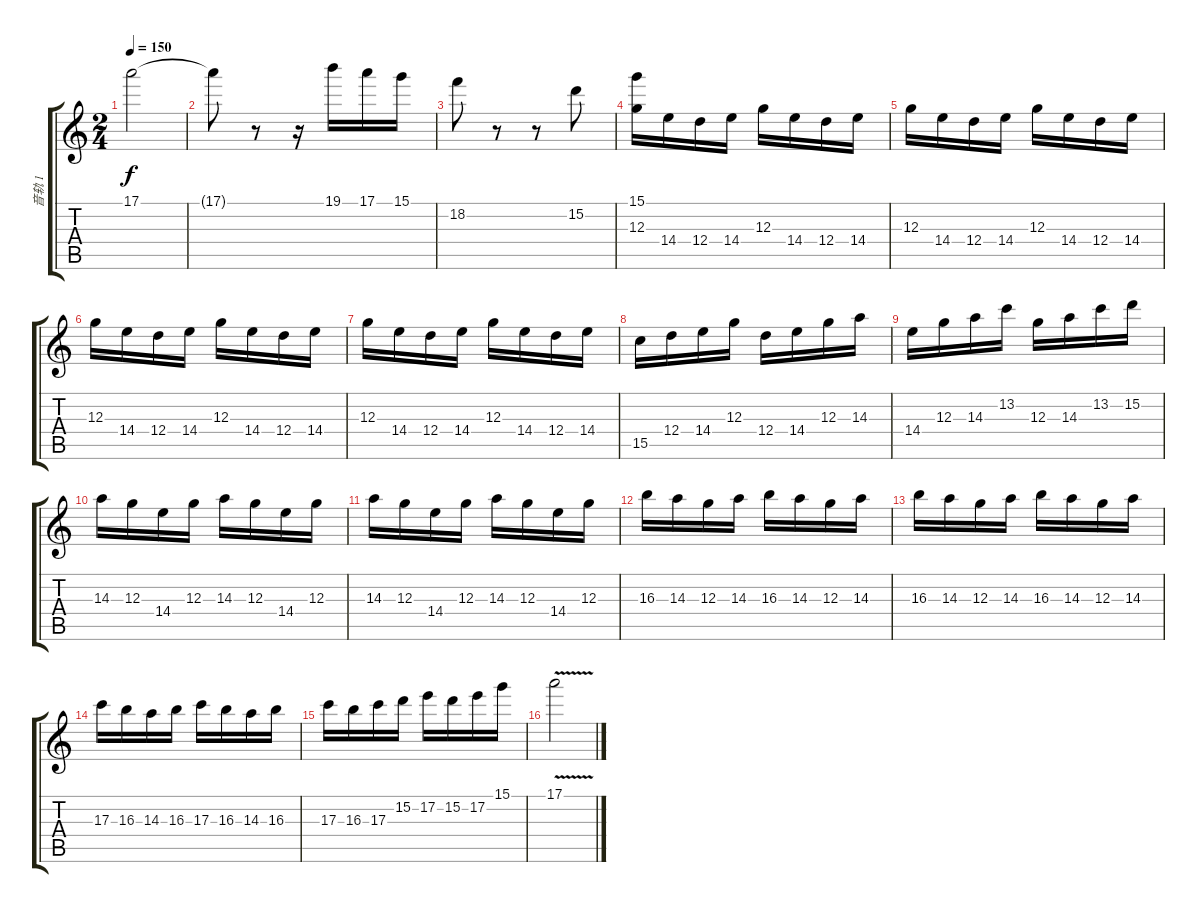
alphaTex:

\track ("音轨 1" "音轨 1") {instrument acousticguitarsteel}
\staff {score tabs}
\tuning (E4 B3 G3 D3 A2 E2) {hide}
\ts (2 4)
\tempo 150
\clef g2
\ks c
17.1{t}.2{dy f} |
17.1{t}.8 r.8 r.16 19.1.16 17.1.16 15.1.16 |
18.2.8 r.8 r.8 15.2.8 |
(15.1 12.3).16 14.4.16 12.4.16 14.4.16 12.3.16 14.4.16 12.4.16 14.4.16 |
12.3.16 14.4.16 12.4.16 14.4.16 12.3.16 14.4.16 12.4.16 14.4.16 |
12.3.16 14.4.16 12.4.16 14.4.16 12.3.16 14.4.16 12.4.16 14.4.16 |
12.3.16 14.4.16 12.4.16 14.4.16 12.3.16 14.4.16 12.4.16 14.4.16 |
15.5.16 12.4.16 14.4.16 12.3.16 12.4.16 14.4.16 12.3.16 14.3.16 |
14.4.16 12.3.16 14.3.16 13.2.16 12.3.16 14.3.16 13.2.16 15.2.16 |
14.3.16 12.3.16 14.4.16 12.3.16 14.3.16 12.3.16 14.4.16 12.3.16 |
14.3.16 12.3.16 14.4.16 12.3.16 14.3.16 12.3.16 14.4.16 12.3.16 |
16.3.16 14.3.16 12.3.16 14.3.16 16.3.16 14.3.16 12.3.16 14.3.16 |
16.3.16 14.3.16 12.3.16 14.3.16 16.3.16 14.3.16 12.3.16 14.3.16 |
17.3.16 16.3.16 14.3.16 16.3.16 17.3.16 16.3.16 14.3.16 16.3.16 |
17.3.16 16.3.16 17.3.16 15.2.16 17.2.16 15.2.16 17.2.16 15.1.16 |
17.1{v}.2
